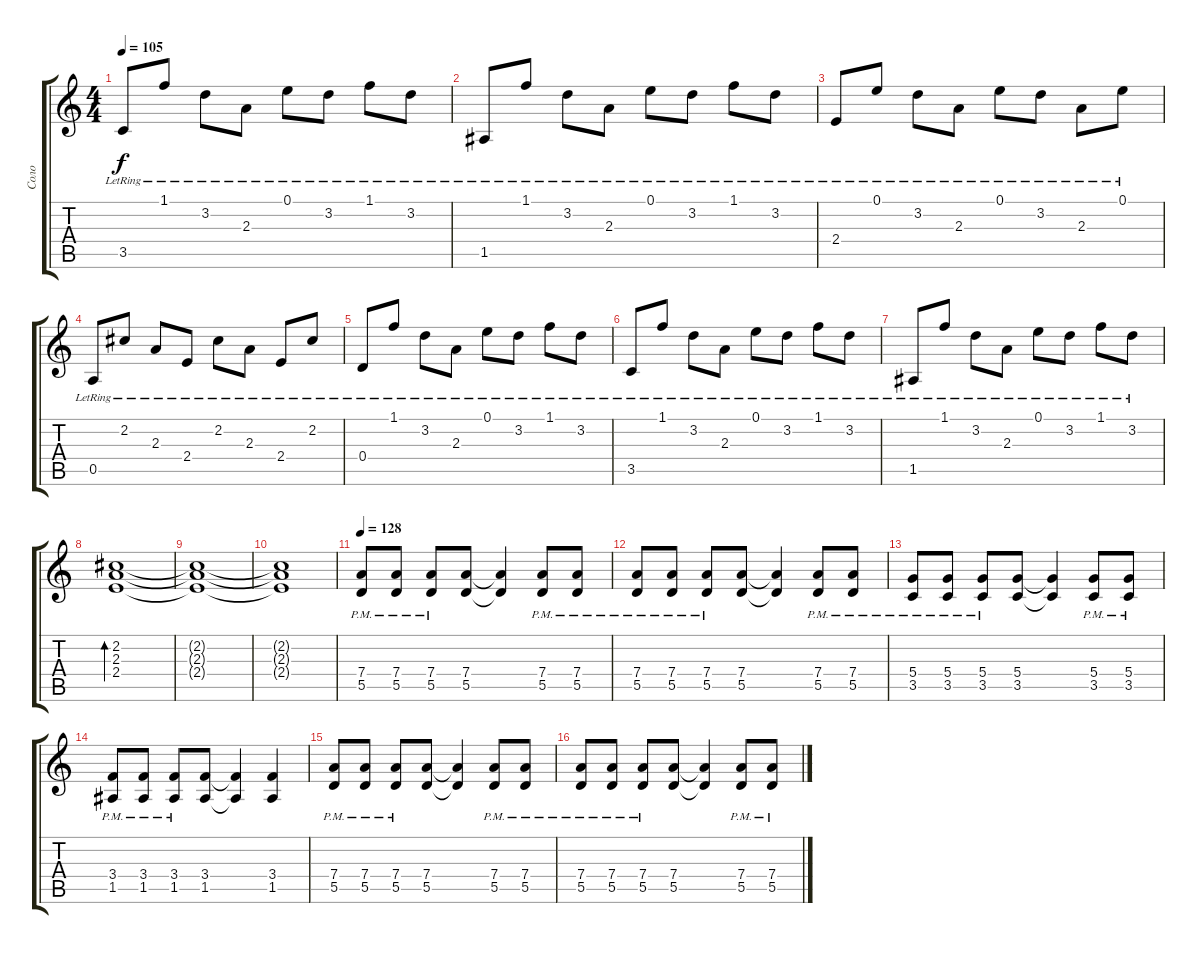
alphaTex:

\track ("Соло" "Соло") {instrument acousticguitarnylon}
\staff {score tabs}
\tuning (E4 B3 G3 D3 A2 E2) {hide}
\ts (4 4)
\tempo 105
\clef g2
\ks c
3.5{lr}.8{dy f} 1.1{lr}.8 3.2{lr}.8 2.3{lr}.8 0.1{lr}.8 3.2{lr}.8 1.1{lr}.8 3.2{lr}.8 |
1.5{lr}.8 1.1{lr}.8 3.2{lr}.8 2.3{lr}.8 0.1{lr}.8 3.2{lr}.8 1.1{lr}.8 3.2{lr}.8 |
2.4{lr}.8 0.1{lr}.8 3.2{lr}.8 2.3{lr}.8 0.1{lr}.8 3.2{lr}.8 2.3{lr}.8 0.1{lr}.8 |
0.5{lr}.8 2.2{lr}.8 2.3{lr}.8 2.4{lr}.8 2.2{lr}.8 2.3{lr}.8 2.4{lr}.8 2.2{lr}.8 |
0.4{lr}.8 1.1{lr}.8 3.2{lr}.8 2.3{lr}.8 0.1{lr}.8 3.2{lr}.8 1.1{lr}.8 3.2{lr}.8 |
3.5{lr}.8 1.1{lr}.8 3.2{lr}.8 2.3{lr}.8 0.1{lr}.8 3.2{lr}.8 1.1{lr}.8 3.2{lr}.8 |
1.5{lr}.8 1.1{lr}.8 3.2{lr}.8 2.3{lr}.8 0.1{lr}.8 3.2{lr}.8 1.1{lr}.8 3.2{lr}.8 |
(2.2 2.3 2.4).1{bd 120} |
(2.2{t} 2.3{t} 2.4{t}).1 |
(2.2{t} 2.3{t} 2.4{t}).1 |
\tempo 128
(7.4{pm} 5.5{pm}).8{instrument distortionguitar} (7.4{pm} 5.5{pm}).8 (7.4{pm} 5.5{pm}).8 (7.4 5.5).8 (7.4{t} 5.5{t}).4 (7.4{pm} 5.5{pm}).8 (7.4{pm} 5.5{pm}).8 |
(7.4{pm} 5.5{pm}).8 (7.4{pm} 5.5{pm}).8 (7.4{pm} 5.5{pm}).8 (7.4 5.5).8 (7.4{t} 5.5{t}).4 (7.4{pm} 5.5{pm}).8 (7.4{pm} 5.5{pm}).8 |
(5.4{pm} 3.5{pm}).8 (5.4{pm} 3.5{pm}).8 (5.4{pm} 3.5{pm}).8 (5.4 3.5).8 (5.4{t} 3.5{t}).4 (5.4{pm} 3.5{pm}).8 (5.4{pm} 3.5{pm}).8 |
(3.4{pm} 1.5{pm}).8 (3.4{pm} 1.5{pm}).8 (3.4{pm} 1.5{pm}).8 (3.4 1.5).8 (3.4{t} 1.5{t}).4 (3.4 1.5).4 |
(7.4{pm} 5.5{pm}).8 (7.4{pm} 5.5{pm}).8 (7.4{pm} 5.5{pm}).8 (7.4 5.5).8 (7.4{t} 5.5{t}).4 (7.4{pm} 5.5{pm}).8 (7.4{pm} 5.5{pm}).8 |
(7.4{pm} 5.5{pm}).8 (7.4{pm} 5.5{pm}).8 (7.4{pm} 5.5{pm}).8 (7.4 5.5).8 (7.4{t} 5.5{t}).4 (7.4{pm} 5.5{pm}).8 (7.4{pm} 5.5{pm}).8
